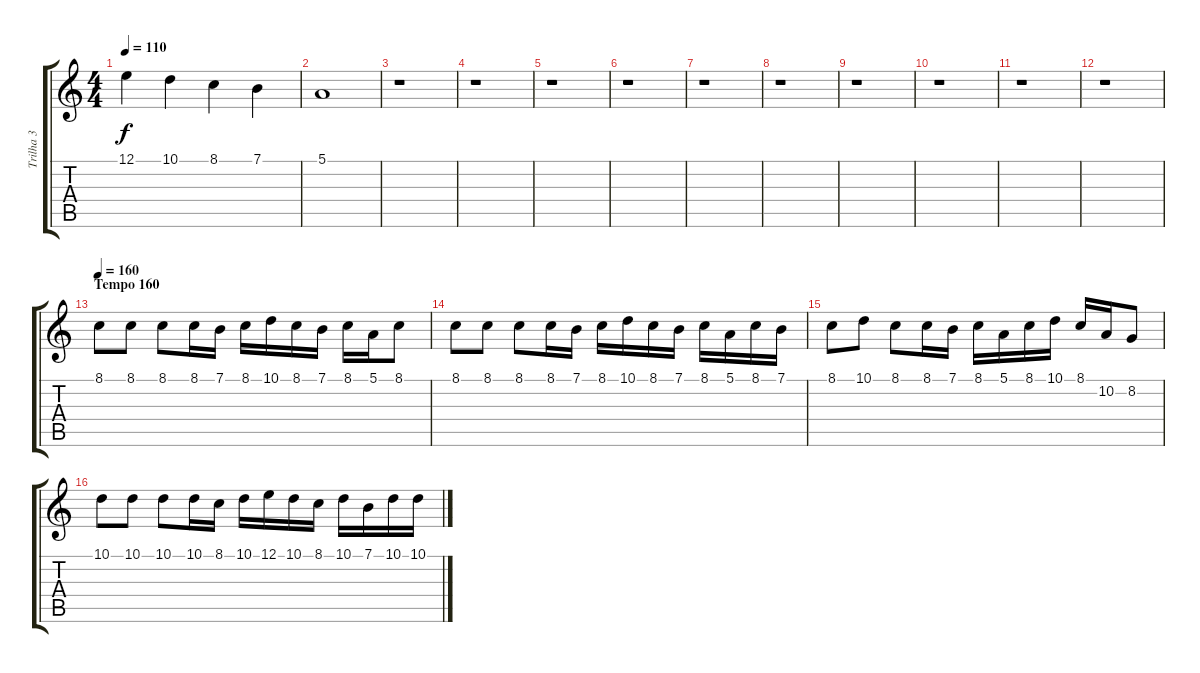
\track ("Trilha 3" "Trilha 3") {instrument acousticgrandpiano}
\staff {score tabs}
\tuning (E4 B3 G3 D3 A2 E2) {hide}
\ts (4 4)
\tempo 110
\clef g2
\ks c
12.1.4{dy f} 10.1.4 8.1.4 7.1.4 |
5.1.1 |
r.1 |
r.1 |
r.1 |
r.1 |
r.1 |
r.1 |
r.1 |
r.1 |
r.1 |
r.1 |
\section ("" "Tempo 160")
\tempo 160
8.1.8{volume 7} 8.1.8 8.1.8 8.1.16 7.1.16 8.1.16 10.1.16 8.1.16 7.1.16 8.1.16 5.1.16 8.1.8 |
8.1.8 8.1.8 8.1.8 8.1.16 7.1.16 8.1.16 10.1.16 8.1.16 7.1.16 8.1.16 5.1.16 8.1.16 7.1.16 |
8.1.8 10.1.8 8.1.8 8.1.16 7.1.16 8.1.16 5.1.16 8.1.16 10.1.16 8.1.16 10.2.16 8.2.8 |
10.1.8 10.1.8 10.1.8 10.1.16 8.1.16 10.1.16 12.1.16 10.1.16 8.1.16 10.1.16 7.1.16 10.1.16 10.1.16
